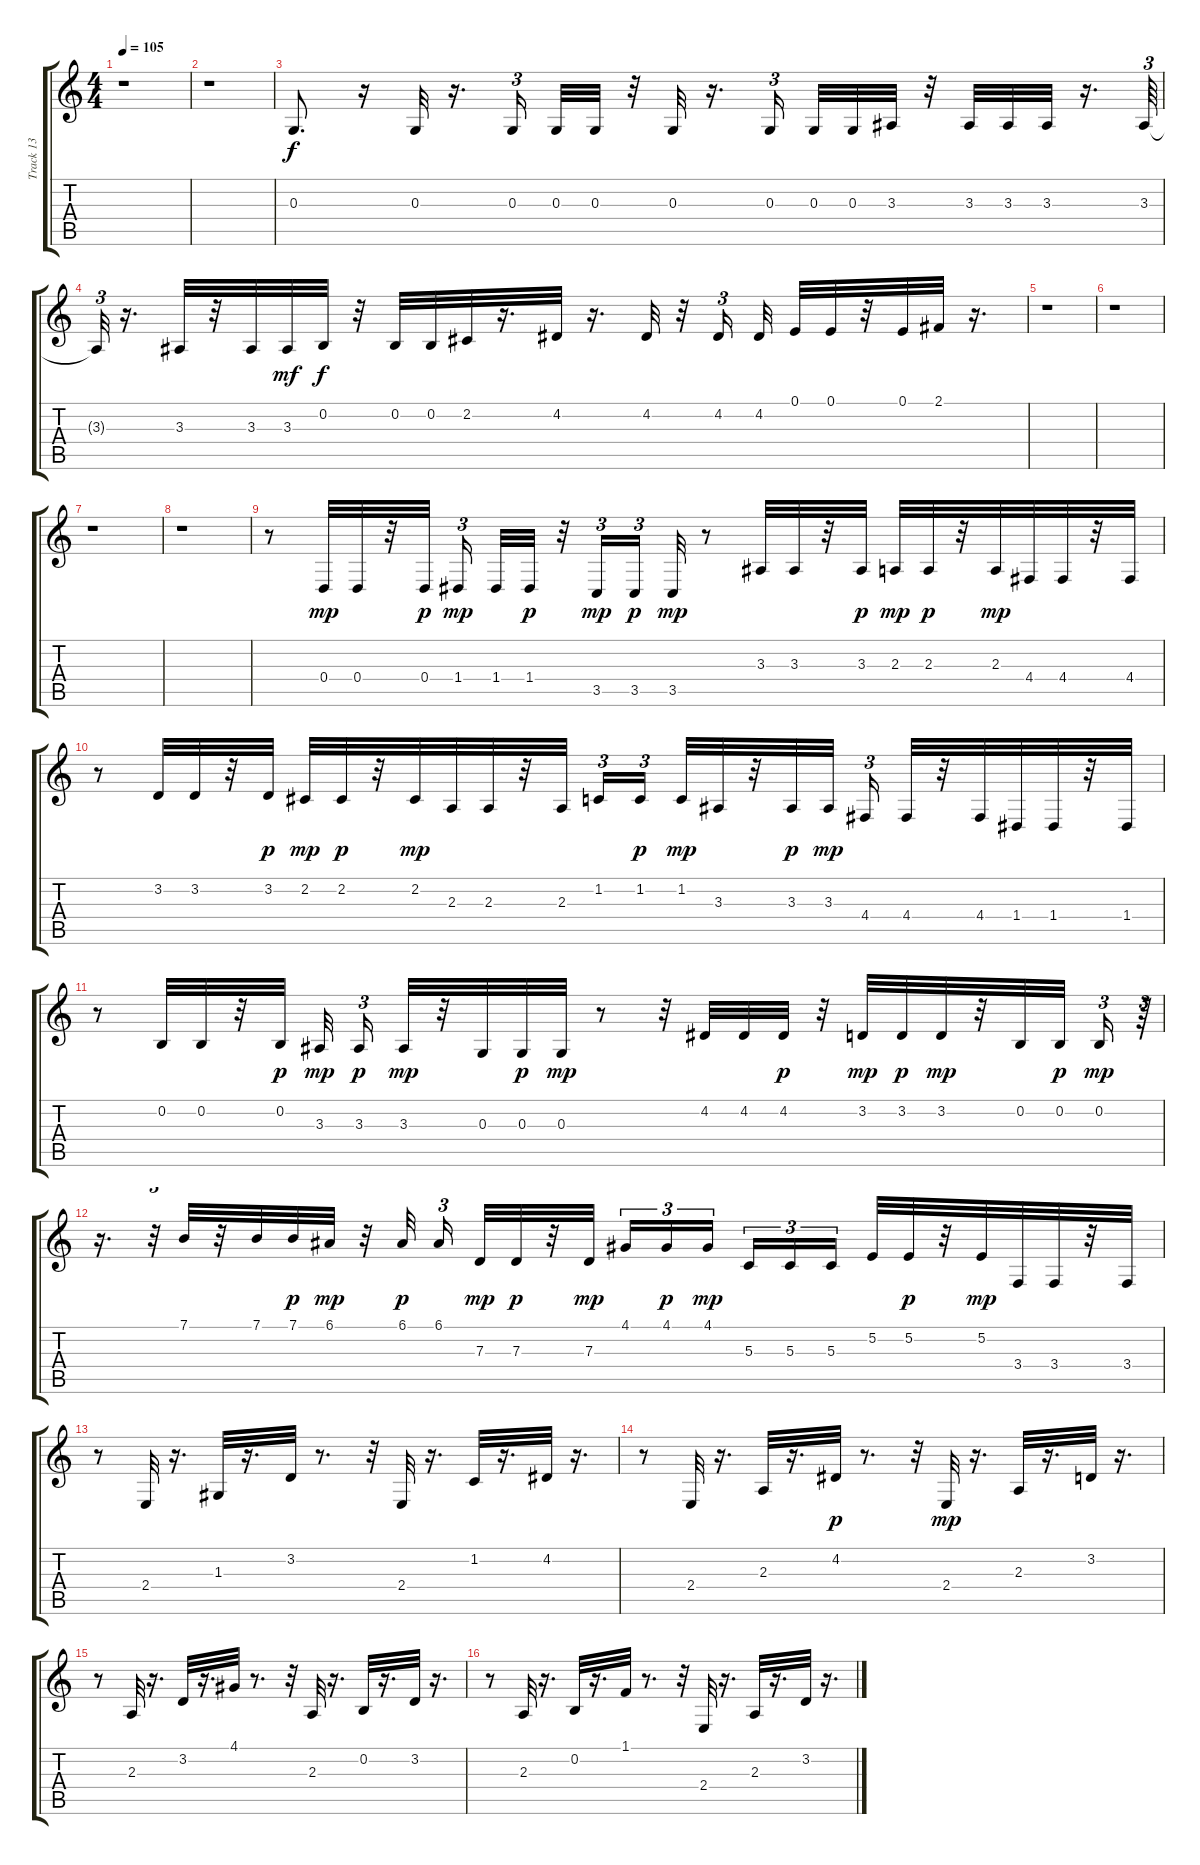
\track ("Track 13" "Track 13") {instrument stringensemble1}
\staff {score tabs}
\tuning (E4 B3 G3 D3 A2 E2) {hide}
\ts (4 4)
\tempo 105
\clef g2
\ks c
r.1{dy f} |
r.1 |
0.3.8{d} r.16 0.3.32 r.16{d} 0.3.16{tu (3 2) beam splitsecondary} 0.3.32 0.3.32 r.32 0.3.32 r.16{d} 0.3.16{tu (3 2) beam splitsecondary} 0.3.32 0.3.32 3.3.32 r.32 3.3.32 3.3.32 3.3.32 r.16{d} 3.3.64{tu (3 2)} |
3.3{t}.32{tu (3 2)} r.16{d} 3.3.32 r.32 3.3.32 3.3.32{dy mf} 0.2.32{dy f} r.32 0.2.32 0.2.32 2.2.32 r.16{d} 4.2.32 r.16{d} 4.2.32 r.32 4.2.16{tu (3 2)} 4.2.32 0.1.32 0.1.32 r.32 0.1.32 2.1.32 r.16{d} |
r.1 |
r.1 |
r.1 |
r.1 |
r.8 0.4.32{dy mp} 0.4.32 r.32 0.4.32{dy p} 1.4.16{tu (3 2) dy mp beam splitsecondary} 1.4.32 1.4.32{dy p} r.32 3.5.16{tu (3 2) dy mp} 3.5.16{tu (3 2) dy p beam splitsecondary} 3.5.32{dy mp} r.8 3.3.32 3.3.32 r.32 3.3.32{dy p} 2.3.32{dy mp} 2.3.32{dy p} r.32 2.3.32{dy mp} 4.4.32 4.4.32 r.32 4.4.32 |
r.8 3.2.32 3.2.32 r.32 3.2.32{dy p} 2.2.32{dy mp} 2.2.32{dy p} r.32 2.2.32{dy mp} 2.3.32 2.3.32 r.32 2.3.32 1.2.16{tu (3 2)} 1.2.16{tu (3 2) dy p beam splitsecondary} 1.2.32{dy mp} 3.3.32 r.32 3.3.32{dy p} 3.3.32{dy mp beam splitsecondary} 4.4.16{tu (3 2)} 4.4.32 r.32 4.4.32 1.4.32 1.4.32 r.32 1.4.32 |
r.8 0.2.32 0.2.32 r.32 0.2.32{dy p} 3.3.32{dy mp beam splitsecondary} 3.3.16{tu (3 2) dy p} 3.3.32{dy mp} r.32 0.3.32 0.3.32{dy p} 0.3.32{dy mp} r.8 r.32 4.2.32 4.2.32 4.2.32{dy p} r.32 3.2.32{dy mp} 3.2.32{dy p} 3.2.32{dy mp} r.32 0.2.32 0.2.32{dy p beam splitsecondary} 0.2.16{tu (3 2) dy mp} r.64{tu (3 2)} |
r.16{d} r.32{tu (3 2)} 7.1.32 r.32 7.1.32 7.1.32{dy p} 6.1.32{dy mp} r.32 6.1.32{dy p beam splitsecondary} 6.1.16{tu (3 2) beam splitsecondary} 7.3.32{dy mp} 7.3.32{dy p} r.32 7.3.32{dy mp} 4.1.16{tu (3 2)} 4.1.16{tu (3 2) dy p} 4.1.16{tu (3 2) dy mp beam splitsecondary} 5.3.16{tu (3 2)} 5.3.16{tu (3 2)} 5.3.16{tu (3 2)} 5.2.32 5.2.32{dy p} r.32 5.2.32{dy mp} 3.4.32 3.4.32 r.32 3.4.32 |
r.8 2.4.32 r.16{d} 1.3.32 r.16{d} 3.2.32 r.8{d} r.32 2.4.32 r.16{d} 1.2.32 r.16{d} 4.2.32 r.16{d} |
r.8 2.4.32 r.16{d} 2.3.32 r.16{d} 4.2.32{dy p} r.8{d} r.32 2.4.32{dy mp} r.16{d} 2.3.32 r.16{d} 3.2.32 r.16{d} |
r.8 2.3.32 r.16{d} 3.2.32 r.16{d} 4.1.32 r.8{d} r.32 2.3.32 r.16{d} 0.2.32 r.16{d} 3.2.32 r.16{d} |
r.8 2.3.32 r.16{d} 0.2.32 r.16{d} 1.1.32 r.8{d} r.32 2.4.32 r.16{d} 2.3.32 r.16{d} 3.2.32 r.16{d}
